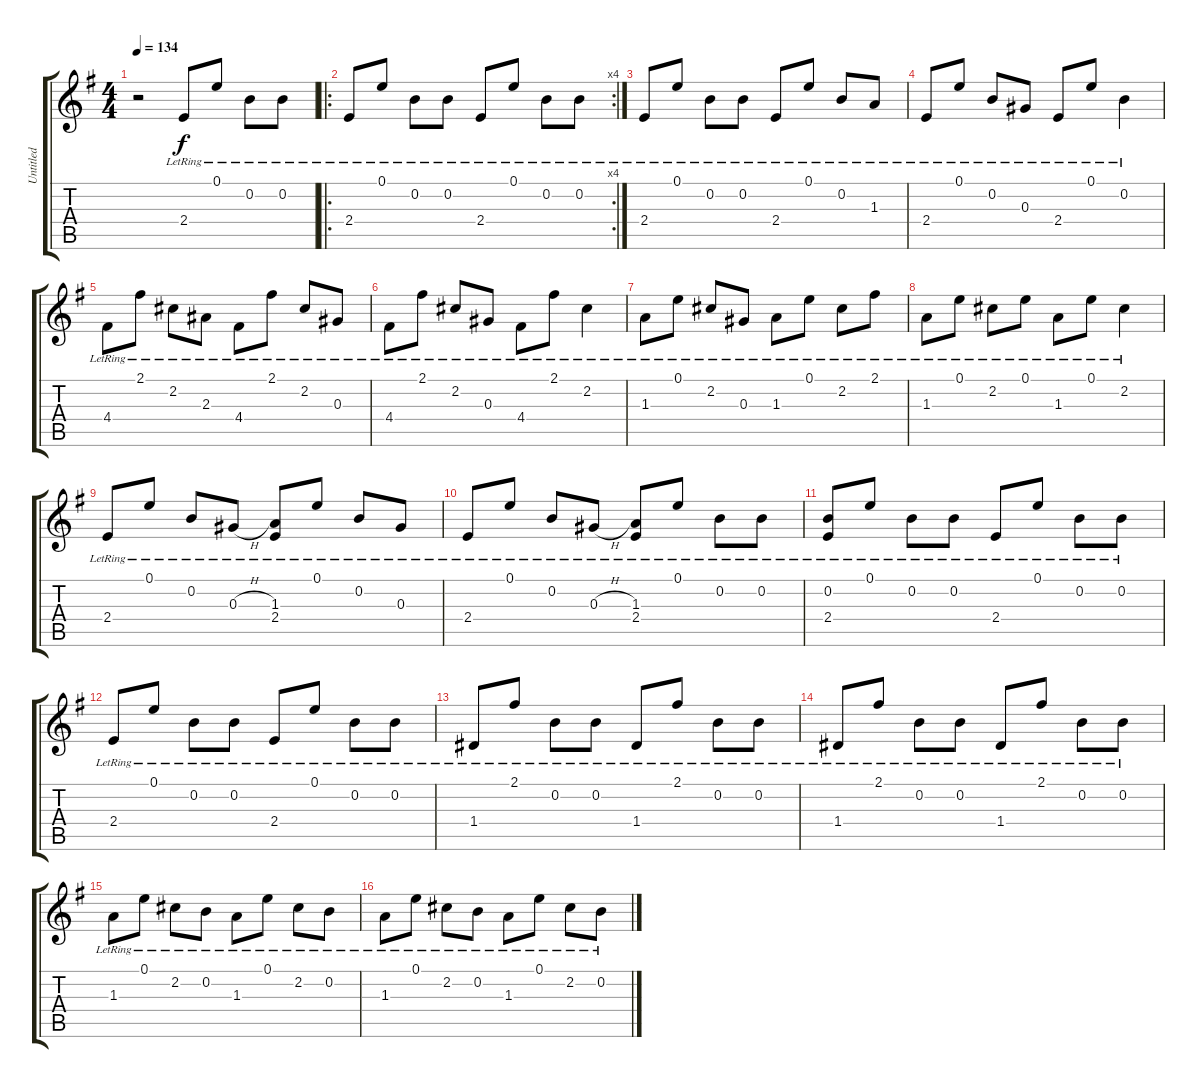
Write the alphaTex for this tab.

\track ("Untitled" "Untitled") {instrument acousticguitarsteel}
\staff {score tabs}
\tuning (E4 B3 Ab3 D3 A2 E2) {hide}
\ts (4 4)
\tempo 134
\clef g2
\ks g
r.2{dy f instrument acousticguitarsteel} 2.4{lr}.8 0.1{lr}.8 0.2{lr}.8 0.2{lr}.8 |
\ro
\rc 4
2.4{lr}.8 0.1{lr}.8 0.2{lr}.8 0.2{lr}.8 2.4{lr}.8 0.1{lr}.8 0.2{lr}.8 0.2{lr}.8 |
2.4{lr}.8 0.1{lr}.8 0.2{lr}.8 0.2{lr}.8 2.4{lr}.8 0.1{lr}.8 0.2{lr}.8 1.3{lr}.8 |
2.4{lr}.8 0.1{lr}.8 0.2{lr}.8 0.3{lr}.8 2.4{lr}.8 0.1{lr}.8 0.2{lr}.4 |
4.4{lr}.8 2.1{lr}.8 2.2{lr}.8 2.3{lr}.8 4.4{lr}.8 2.1{lr}.8 2.2{lr}.8 0.3{lr}.8 |
4.4{lr}.8 2.1{lr}.8 2.2{lr}.8 0.3{lr}.8 4.4{lr}.8 2.1{lr}.8 2.2{lr}.4 |
1.3{lr}.8 0.1{lr}.8 2.2{lr}.8 0.3{lr}.8 1.3{lr}.8 0.1{lr}.8 2.2{lr}.8 2.1{lr}.8 |
1.3{lr}.8 0.1{lr}.8 2.2{lr}.8 0.1{lr}.8 1.3{lr}.8 0.1{lr}.8 2.2{lr}.4 |
2.4{lr}.8 0.1{lr}.8 0.2{lr}.8 0.3{h lr}.8 (1.3{lr} 2.4{lr}).8 0.1{lr}.8 0.2{lr}.8 0.3{lr}.8 |
2.4{lr}.8 0.1{lr}.8 0.2{lr}.8 0.3{h lr}.8 (1.3{lr} 2.4{lr}).8 0.1{lr}.8 0.2{lr}.8 0.2{lr}.8 |
(0.2{lr} 2.4{lr}).8 0.1{lr}.8 0.2{lr}.8 0.2{lr}.8 2.4{lr}.8 0.1{lr}.8 0.2{lr}.8 0.2{lr}.8 |
2.4{lr}.8 0.1{lr}.8 0.2{lr}.8 0.2{lr}.8 2.4{lr}.8 0.1{lr}.8 0.2{lr}.8 0.2{lr}.8 |
1.4{lr}.8 2.1{lr}.8 0.2{lr}.8 0.2{lr}.8 1.4{lr}.8 2.1{lr}.8 0.2{lr}.8 0.2{lr}.8 |
1.4{lr}.8 2.1{lr}.8 0.2{lr}.8 0.2{lr}.8 1.4{lr}.8 2.1{lr}.8 0.2{lr}.8 0.2{lr}.8 |
1.3{lr}.8 0.1{lr}.8 2.2{lr}.8 0.2{lr}.8 1.3{lr}.8 0.1{lr}.8 2.2{lr}.8 0.2{lr}.8 |
1.3{lr}.8 0.1{lr}.8 2.2{lr}.8 0.2{lr}.8 1.3{lr}.8 0.1{lr}.8 2.2{lr}.8 0.2{lr}.8
